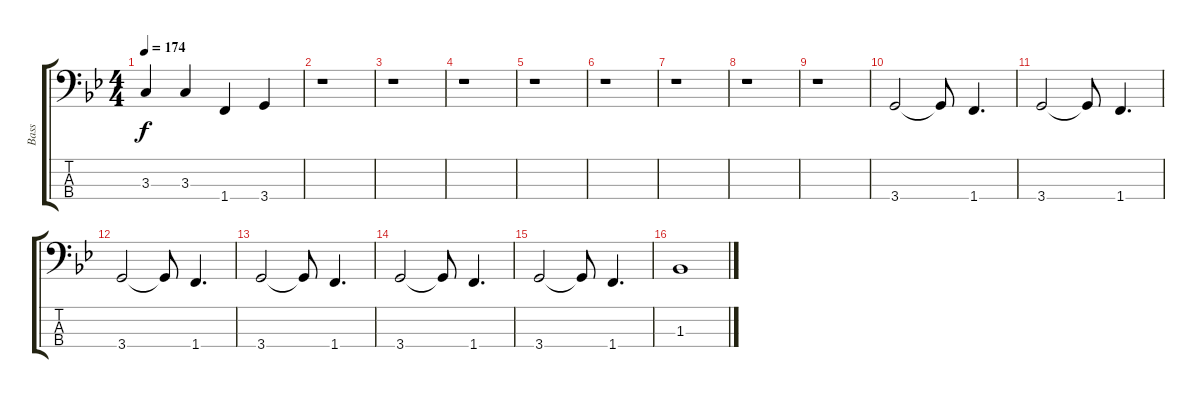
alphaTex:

\track ("Bass" "Bass") {instrument electricbassfinger}
\staff {score tabs}
\tuning (G2 D2 A1 E1) {hide}
\ts (4 4)
\tempo 174
\clef f4
\ks gminor
3.3.4{dy f} 3.3.4 1.4.4 3.4.4 |
r.1 |
r.1 |
r.1 |
r.1 |
r.1 |
r.1 |
r.1 |
r.1 |
3.4.2 3.4{t}.8 1.4.4{d} |
3.4.2 3.4{t}.8 1.4.4{d} |
3.4.2 3.4{t}.8 1.4.4{d} |
3.4.2 3.4{t}.8 1.4.4{d} |
3.4.2 3.4{t}.8 1.4.4{d} |
3.4.2 3.4{t}.8 1.4.4{d} |
1.3.1
